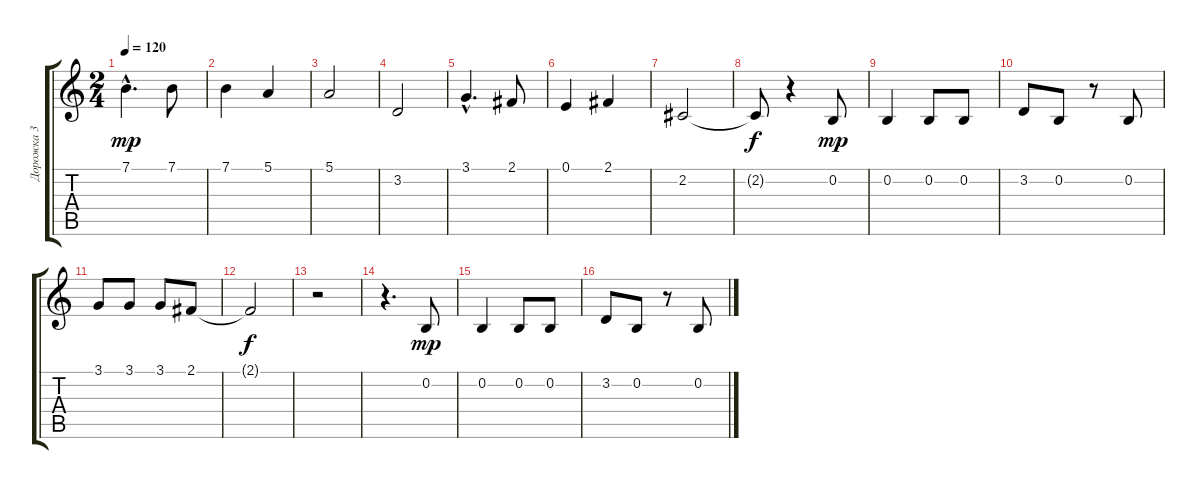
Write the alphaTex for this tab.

\track ("Дорожка 3" "Дорожка 3") {instrument tenorsax}
\staff {score tabs}
\tuning (E4 B3 G3 D3 A2 E2) {hide}
\ts (2 4)
\tempo 120
\clef g2
\ks c
7.1{hac}.4{d dy mp} 7.1.8 |
7.1.4 5.1.4 |
5.1.2 |
3.2.2 |
3.1{hac}.4{d} 2.1.8 |
0.1.4 2.1.4 |
2.2.2 |
2.2{t}.8{dy f} r.4 0.2.8{dy mp} |
0.2.4 0.2.8 0.2.8 |
3.2.8 0.2.8 r.8 0.2.8 |
3.1.8 3.1.8 3.1.8 2.1.8 |
2.1{t}.2{dy f} |
r.2 |
r.4{d} 0.2.8{dy mp} |
0.2.4 0.2.8 0.2.8 |
3.2.8 0.2.8 r.8 0.2.8
